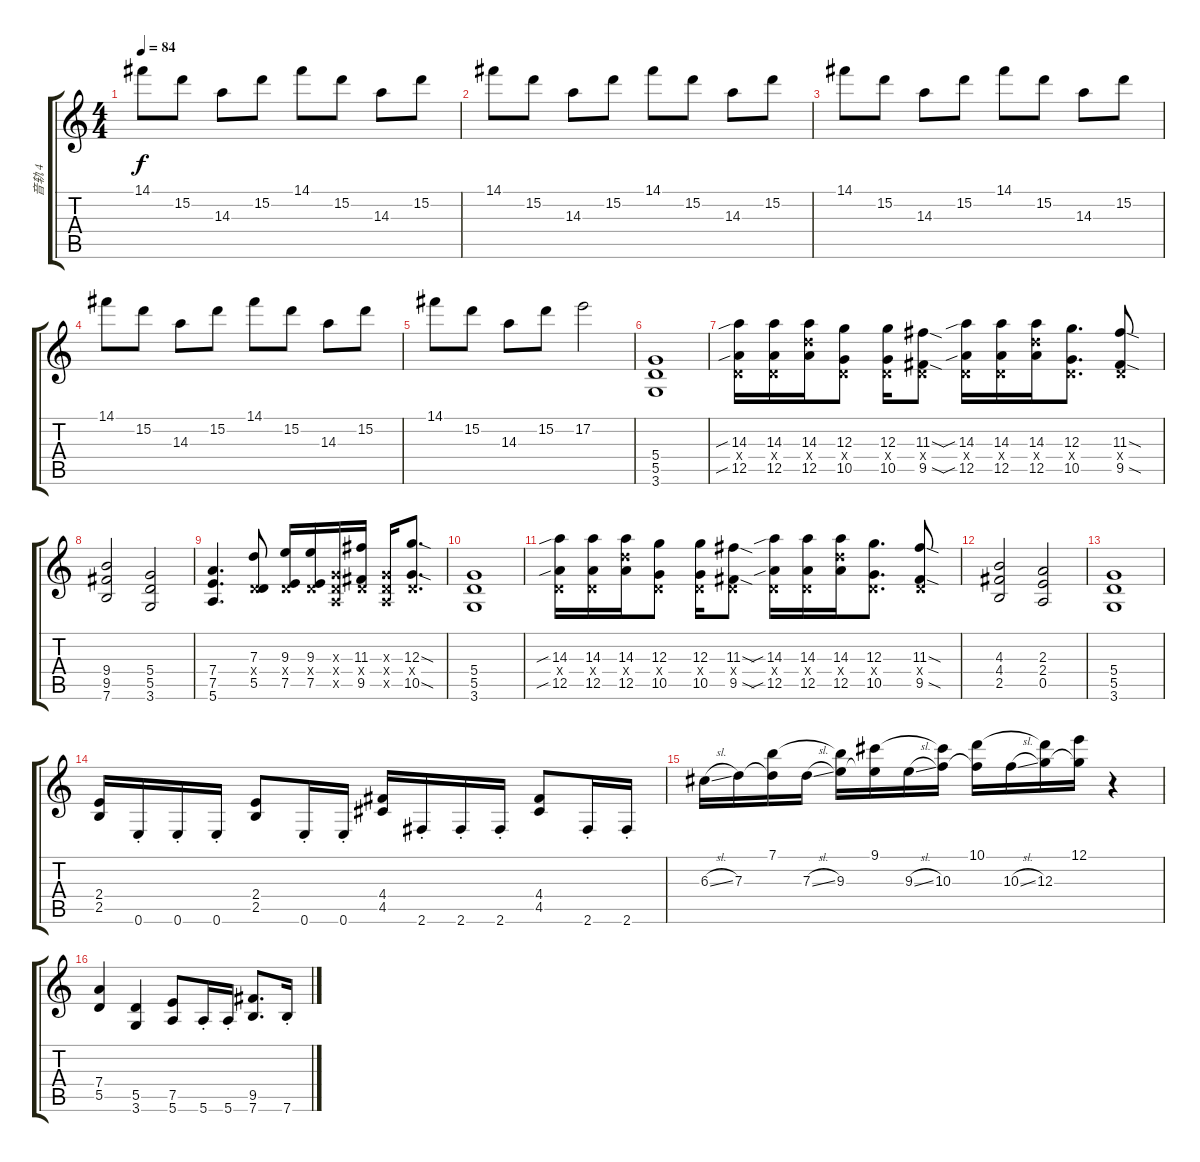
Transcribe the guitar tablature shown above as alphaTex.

\track ("音轨 4" "音轨 4") {instrument overdrivenguitar}
\staff {score tabs}
\tuning (E4 B3 G3 D3 A2 E2) {hide}
\ts (4 4)
\tempo 84
\clef g2
\ks c
14.1.8{dy f} 15.2.8 14.3.8 15.2.8 14.1.8 15.2.8 14.3.8 15.2.8 |
14.1.8 15.2.8 14.3.8 15.2.8 14.1.8 15.2.8 14.3.8 15.2.8 |
14.1.8 15.2.8 14.3.8 15.2.8 14.1.8 15.2.8 14.3.8 15.2.8 |
14.1.8 15.2.8 14.3.8 15.2.8 14.1.8 15.2.8 14.3.8 15.2.8 |
14.1.8 15.2.8 14.3.8 15.2.8 17.2.2 |
(5.4 5.5 3.6).1 |
(14.3{sib} 0.4{x} 12.5{sib}).16 (14.3 0.4{x} 12.5).16 (14.3 12.4{x} 12.5).16 (12.3 0.4{x} 10.5).8 (12.3 0.4{x} 10.5).16 (11.3{sod} 0.4{x} 9.5{sod}).8 (14.3{sib} 0.4{x} 12.5{sib}).16 (14.3 0.4{x} 12.5).16 (14.3 12.4{x} 12.5).16 (12.3 0.4{x} 10.5).8{d} (11.3{sod} 0.4{x} 9.5{sod}).8 |
(9.4 9.5 7.6).2 (5.4 5.5 3.6).2 |
(7.4 7.5 5.6).4{d} (7.3 0.4{x} 5.5).8 (9.3 0.4{x} 7.5).16 (9.3 0.4{x} 7.5).16 (0.3{x} 0.4{x} 0.5{x}).16 (11.3 0.4{x} 9.5).16 (0.3{x} 0.4{x} 0.5{x}).16 (12.3{sod} 0.4{x} 10.5{sod}).8{d} |
(5.4 5.5 3.6).1 |
(14.3{sib} 0.4{x} 12.5{sib}).16 (14.3 0.4{x} 12.5).16 (14.3 12.4{x} 12.5).16 (12.3 0.4{x} 10.5).8 (12.3 0.4{x} 10.5).16 (11.3{sod} 0.4{x} 9.5{sod}).8 (14.3{sib} 0.4{x} 12.5{sib}).16 (14.3 0.4{x} 12.5).16 (14.3 12.4{x} 12.5).16 (12.3 0.4{x} 10.5).8{d} (11.3{sod} 0.4{x} 9.5{sod}).8 |
(4.3 4.4 2.5).2 (2.3 2.4 0.5).2 |
(5.4 5.5 3.6).1 |
(2.4 2.5).16 0.6{st}.16 0.6{st}.16 0.6{st}.16 (2.4 2.5).8 0.6{st}.16 0.6{st}.16 (4.4 4.5).16 2.6{st}.16 2.6{st}.16 2.6{st}.16 (4.4 4.5).8 2.6{st}.16 2.6{st}.16 |
6.3{sl}.16 7.3.16 (7.1 7.3{t}).16 7.3{sl}.16 (7.1{t} 9.3).16 (9.1 9.3{t}).16 9.3{sl}.16 (9.1{t} 10.3).16 (10.1 10.3{t}).16 10.3{sl}.16 (10.1{t} 12.3).16 (12.1 12.3{t}).16 r.4 |
(7.4 5.5).4 (5.5 3.6).4 (7.5 5.6).8 5.6{st}.16 5.6{st}.16 (9.5 7.6).8{d} 7.6{st}.16
